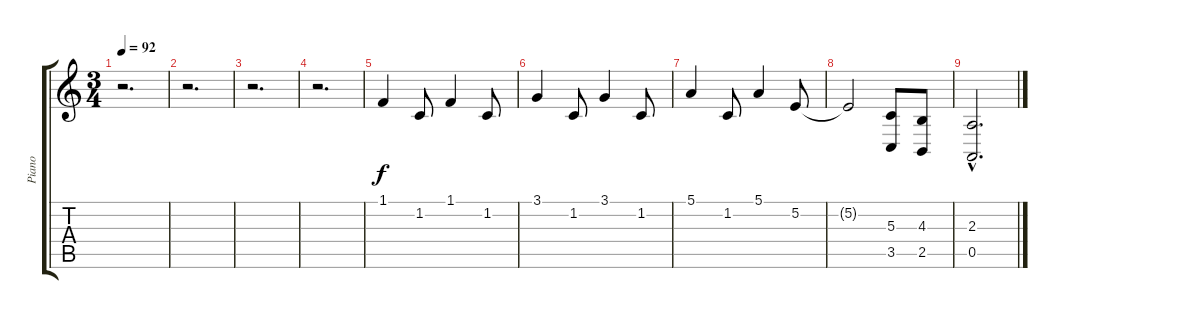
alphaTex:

\track ("Piano" "Piano") {instrument electricgrandpiano}
\staff {score tabs}
\tuning (E4 B3 G3 D3 A2 E2) {hide}
\ts (3 4)
\tempo 92
\clef g2
\ks c
r.2{d dy f} |
r.2{d} |
r.2{d} |
r.2{d} |
1.1.4 1.2.8 1.1.4 1.2.8 |
3.1.4 1.2.8 3.1.4 1.2.8 |
5.1.4 1.2.8 5.1.4 5.2.8 |
5.2{t}.2 (5.3 3.5).8 (4.3 2.5).8 |
(2.3{hac} 0.5{hac}).2{d}
